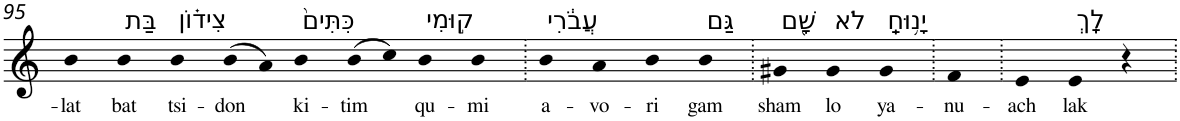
**kern	**text
*part1	*part1
*staff1	*staff1
*I"Piano	*
*I'Pno	*
!!LO:PB:g=z
*clefG2	*
*k[]	*
=95	=95
!	!LO:LY:b
4b	-lat
!LO:TX:a:t=בַּת	!
!	!LO:LY:b
4b	bat
!LO:TX:a:t=צִיד֗וֹן	!
!	!LO:LY:b
4b	tsi-
!	!LO:LY:b
(8b	-don
8a)	.
!LO:TX:a:t=כִּתִּים֙	!
!	!LO:LY:b
4b	ki-
!	!LO:LY:b
(8b	-tim
8cc)	.
!LO:TX:a:t=ק֣וּמִי	!
!	!LO:LY:b
4b	qu-
!	!LO:LY:b
4b	-mi
=96.	=96.
!LO:TX:a:t=עֲבֹ֔רִי	!
!	!LO:LY:b
4b	a-
!	!LO:LY:b
4a	-vo-
!	!LO:LY:b
4b	-ri
!LO:TX:a:t=גַּם	!
!	!LO:LY:b
4b	gam
=97.	=97.
!LO:TX:a:t=שָׁ֖ם	!
!	!LO:LY:b
4g#X	sham
!LO:TX:a:t=לֹא	!
!	!LO:LY:b
4g#	lo
!LO:TX:a:t=יָנ֥וּחַֽ	!
!	!LO:LY:b
4g#	ya-
=98.	=98.
!	!LO:LY:b
4f	-nu-
=99.	=99.
!	!LO:LY:b
4e	-ach
!LO:TX:a:t=לָֽךְ	!
!	!LO:LY:b
4e	lak
4r	.
=.	=.
*-	*-
